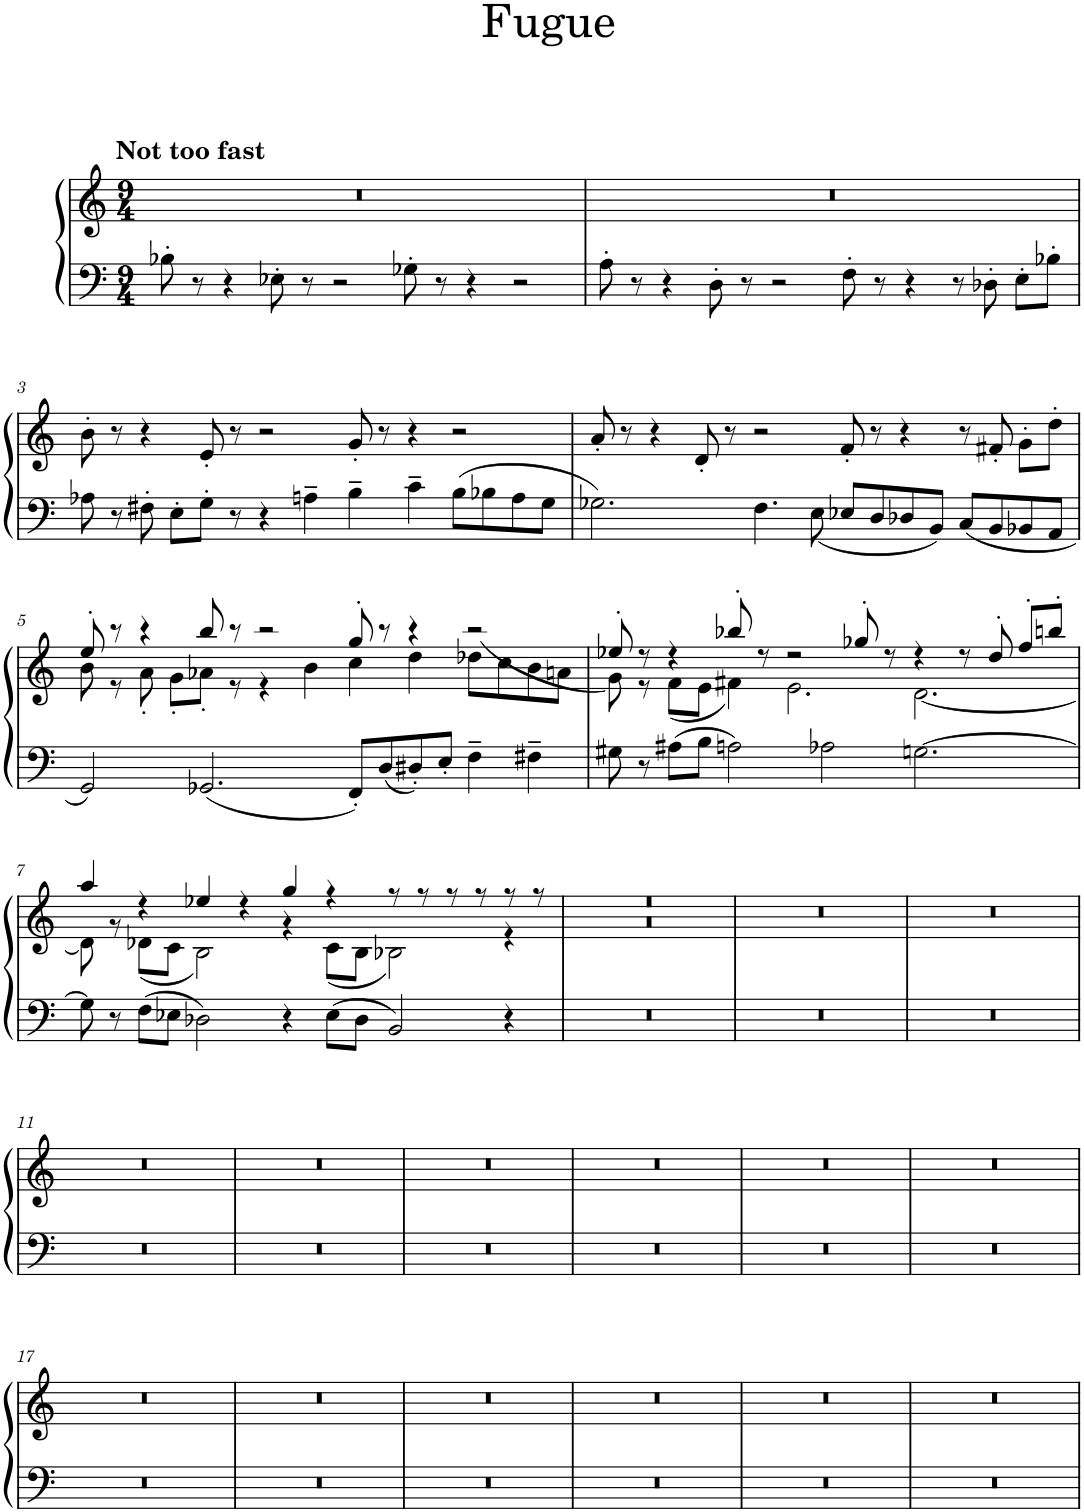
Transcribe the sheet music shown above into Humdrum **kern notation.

**kern	**kern
*part1	*part1
*staff2	*staff1
*I"Piano	*
*I'Pno.	*
*clefF4	*clefG2
*k[]	*k[]
*M9/4	*M9/4
=1	=1
!	!LO:TX:a:B:t=Not too fast
8B-X'\	4%9r
8r	.
4r	.
8E-X'\	.
8r	.
2r	.
8G-X'\	.
8r	.
4r	.
2r	.
=2	=2
8A'\	4%9r
8r	.
4r	.
8D'\	.
8r	.
2r	.
8F'\	.
8r	.
4r	.
8r	.
8D-X'\	.
8E'\L	.
8B-X'\J	.
!!LO:LB:g=z
=3	=3
8A-X\	8b'\
8r	8r
8F#X'\	4r
8E'\L	.
8G'\J	8e'/
8r	8r
4r	2r
4An~\	.
4B~\	8g'/
.	8r
4c~\	4r
8B\L	2r
8B-X\	.
8A\	.
8G\J	.
=4	=4
2.G-X\	8a'/
.	8r
.	4r
.	8d'/
.	8r
4.F\	2r
8E\	.
8E-X/L	8f'/
8D/	8r
8D-X/	4r
8BB/J	.
8C/L	8r
8BB/	8f#X'/
8BB-X/	8g'\L
8AA/J	8dd'\J
!!LO:LB:g=z
=5	=5
*	*^
2GG/	8ee'/	8b\
.	8r	8r
.	4r	8a'\
.	.	8g'\L
2.GG-X/	8bb/	8a-X'\J
.	8r	8r
.	2r	4r
.	.	4b\
8FF'/L	8gg'/	4cc\
8D/	8r	.
8D#X'/	4r	4dd\
8E'/J	.	.
4F~\	(2r	8dd-X\L
.	.	8cc\
4F#X~\	.	8b\
.	.	8an\J
=6	=6	=6
8G#X\	8ee-X'/	8g\)
8r	8r	8r
8A#X\L	4r	(8f\L
8B\J	.	8e\J
2An\	8bb-X'/	4f#X\)
.	8r	.
.	2r	2.e\
2A-X\	.	.
.	8gg-X'/	.
.	8r	.
[2.Gn\	4r	[2.d\
.	8r	.
.	8dd'/	.
.	8ff'/L	.
.	8bbn'/J	.
!!LO:LB:g=z	!!
=7	=7	=7
8G\]	4aa/	8d\]
8r	.	8r
8F\L	4r	(8d-X\L
8E-X\J	.	8c\J
2D-X\	4ee-X/	2B\)
.	4r	.
4r	4gg/	4r
8E-\L	4r	(8c\L
8D-\J	.	8B\J
2BB/	8r	2B-X\)
.	8r	.
.	8r	.
.	8r	.
4r	8r	4r
.	8r	.
=8	=8	=8
4%9r	4%9r	4%9r
*	*v	*v
=9	=9
4%9r	4%9r
=10	=10
4%9r	4%9r
!!LO:LB:g=z
=11	=11
4%9r	4%9r
=12	=12
4%9r	4%9r
=13	=13
4%9r	4%9r
=14	=14
4%9r	4%9r
=15	=15
4%9r	4%9r
=16	=16
4%9r	4%9r
!!LO:LB:g=z
=17	=17
4%9r	4%9r
=18	=18
4%9r	4%9r
=19	=19
4%9r	4%9r
=20	=20
4%9r	4%9r
=21	=21
4%9r	4%9r
=22	=22
4%9r	4%9r
=	=
*-	*-
